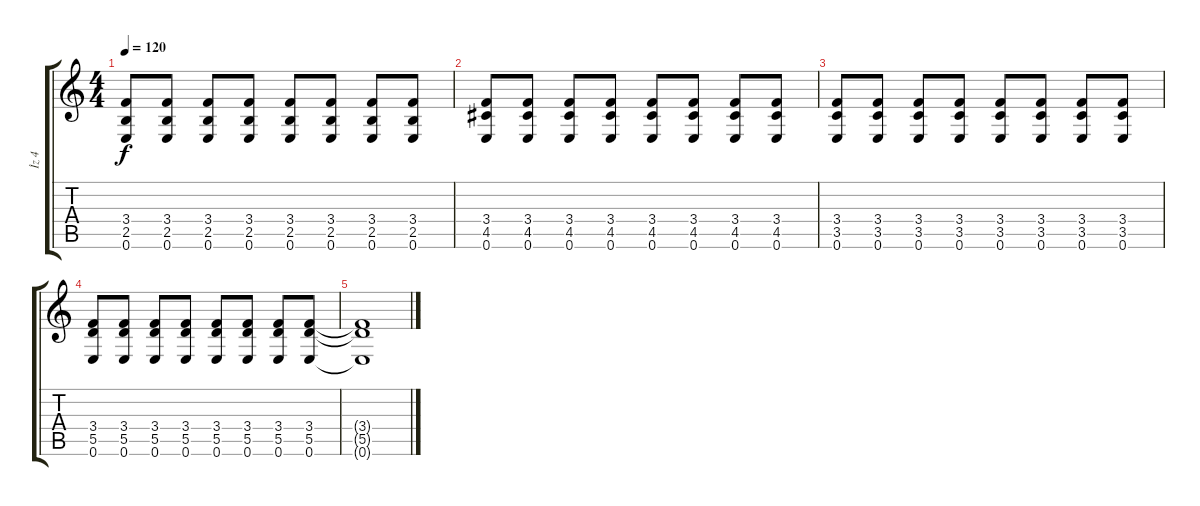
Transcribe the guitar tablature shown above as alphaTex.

\track ("İz 4" "İz 4") {instrument distortionguitar}
\staff {score tabs}
\tuning (E4 B3 G3 D3 A2 E2) {hide}
\ts (4 4)
\tempo 120
\clef g2
\ks c
(3.4 2.5 0.6).8{dy f} (3.4 2.5 0.6).8 (3.4 2.5 0.6).8 (3.4 2.5 0.6).8 (3.4 2.5 0.6).8 (3.4 2.5 0.6).8 (3.4 2.5 0.6).8 (3.4 2.5 0.6).8 |
(3.4 4.5 0.6).8 (3.4 4.5 0.6).8 (3.4 4.5 0.6).8 (3.4 4.5 0.6).8 (3.4 4.5 0.6).8 (3.4 4.5 0.6).8 (3.4 4.5 0.6).8 (3.4 4.5 0.6).8 |
(3.4 3.5 0.6).8 (3.4 3.5 0.6).8 (3.4 3.5 0.6).8 (3.4 3.5 0.6).8 (3.4 3.5 0.6).8 (3.4 3.5 0.6).8 (3.4 3.5 0.6).8 (3.4 3.5 0.6).8 |
(3.4 5.5 0.6).8 (3.4 5.5 0.6).8 (3.4 5.5 0.6).8 (3.4 5.5 0.6).8 (3.4 5.5 0.6).8 (3.4 5.5 0.6).8 (3.4 5.5 0.6).8 (3.4 5.5 0.6).8 |
(3.4{t} 5.5{t} 0.6{t}).1
